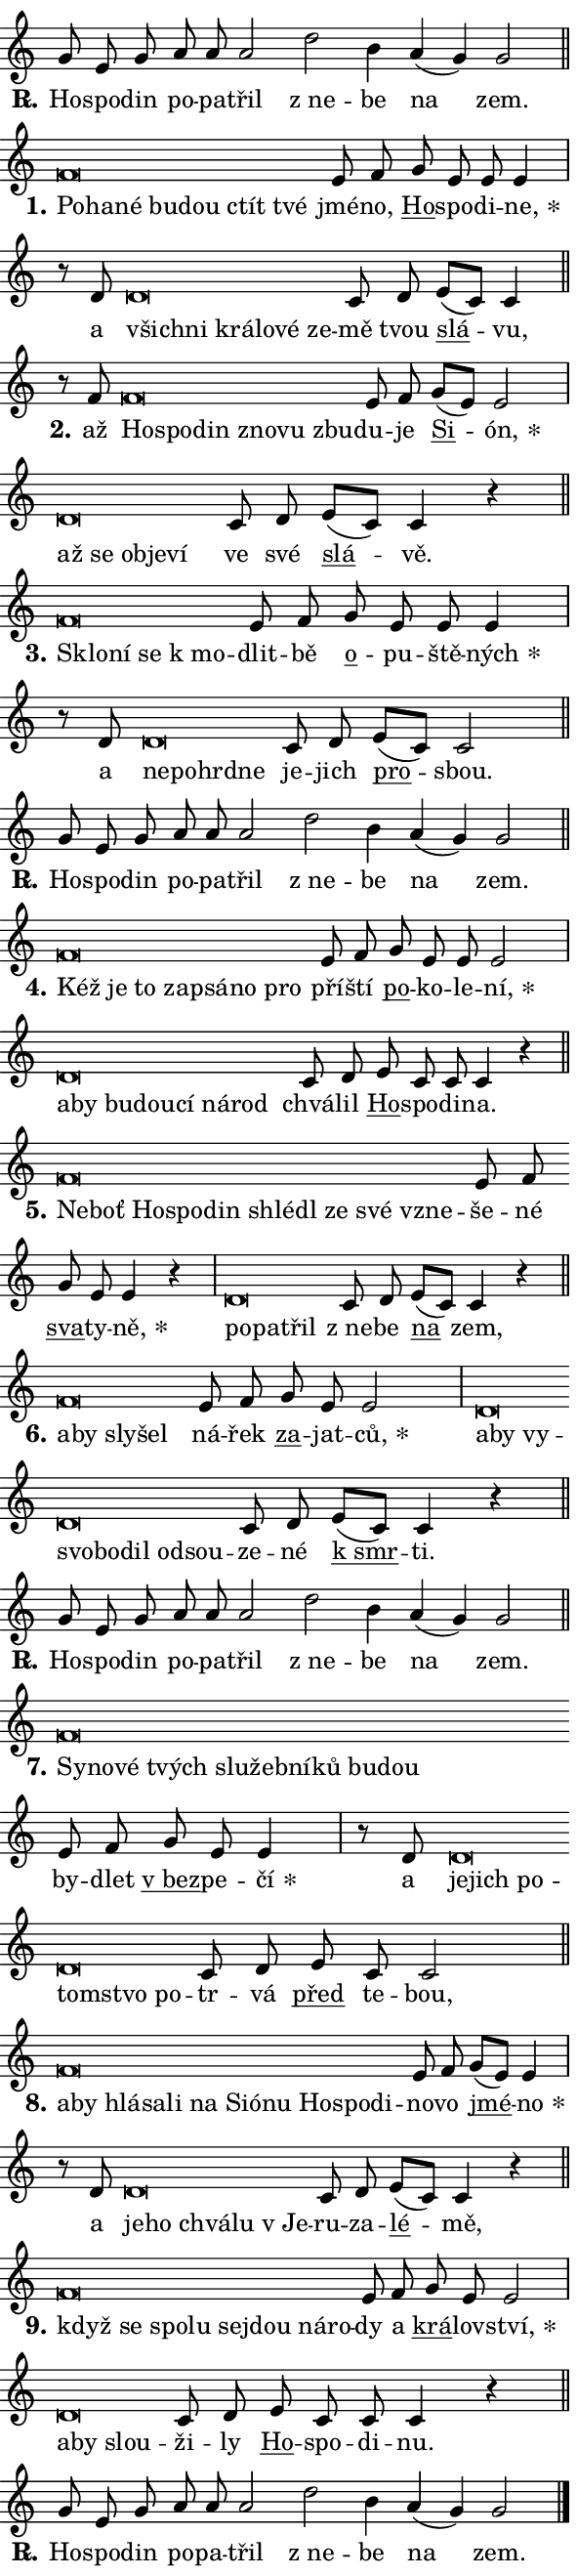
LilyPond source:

\version "2.24.0"
\header { tagline = "" }
\paper {
  indent = 0\cm
  top-margin = 0\cm
  right-margin = 0.13\cm % to fit lyric hyphens
  bottom-margin = 0\cm
  left-margin = 0\cm
  paper-width = 10\cm
  page-breaking = #ly:one-page-breaking
  system-system-spacing.basic-distance = #11
  score-system-spacing.basic-distance = #11
  ragged-last = ##f
}


%% Author: Thomas Morley
%% https://lists.gnu.org/archive/html/lilypond-user/2020-05/msg00002.html
#(define (line-position grob)
"Returns position of @var[grob} in current system:
   @code{'start}, if at first time-step
   @code{'end}, if at last time-step
   @code{'middle} otherwise
"
  (let* ((col (ly:item-get-column grob))
         (ln (ly:grob-object col 'left-neighbor))
         (rn (ly:grob-object col 'right-neighbor))
         (col-to-check-left (if (ly:grob? ln) ln col))
         (col-to-check-right (if (ly:grob? rn) rn col))
         (break-dir-left
           (and
             (ly:grob-property col-to-check-left 'non-musical #f)
             (ly:item-break-dir col-to-check-left)))
         (break-dir-right
           (and
             (ly:grob-property col-to-check-right 'non-musical #f)
             (ly:item-break-dir col-to-check-right))))
        (cond ((eqv? 1 break-dir-left) 'start)
              ((eqv? -1 break-dir-right) 'end)
              (else 'middle))))

#(define (tranparent-at-line-position vctor)
  (lambda (grob)
  "Relying on @code{line-position} select the relevant enry from @var{vctor}.
Used to determine transparency,"
    (case (line-position grob)
      ((end) (not (vector-ref vctor 0)))
      ((middle) (not (vector-ref vctor 1)))
      ((start) (not (vector-ref vctor 2))))))

noteHeadBreakVisibility =
#(define-music-function (break-visibility)(vector?)
"Makes @code{NoteHead}s transparent relying on @var{break-visibility}"
#{
  \override NoteHead.transparent =
    #(tranparent-at-line-position break-visibility)
#})

#(define delete-ledgers-for-transparent-note-heads
  (lambda (grob)
    "Reads whether a @code{NoteHead} is transparent.
If so this @code{NoteHead} is removed from @code{'note-heads} from
@var{grob}, which is supposed to be @code{LedgerLineSpanner}.
As a result ledgers are not printed for this @code{NoteHead}"
    (let* ((nhds-array (ly:grob-object grob 'note-heads))
           (nhds-list
             (if (ly:grob-array? nhds-array)
                 (ly:grob-array->list nhds-array)
                 '()))
           ;; Relies on the transparent-property being done before
           ;; Staff.LedgerLineSpanner.after-line-breaking is executed.
           ;; This is fragile ...
           (to-keep
             (remove
               (lambda (nhd)
                 (ly:grob-property nhd 'transparent #f))
               nhds-list)))
      ;; TODO find a better method to iterate over grob-arrays, similiar
      ;; to filter/remove etc for lists
      ;; For now rebuilt from scratch
      (set! (ly:grob-object grob 'note-heads)  '())
      (for-each
        (lambda (nhd)
          (ly:pointer-group-interface::add-grob grob 'note-heads nhd))
        to-keep))))

squashNotes = {
  \override NoteHead.X-extent = #'(-0.2 . 0.2)
  \override NoteHead.Y-extent = #'(-0.75 . 0)
  \override NoteHead.stencil =
    #(lambda (grob)
       (let ((pos (ly:grob-property grob 'staff-position)))
         (begin
           (if (< pos -7) (display "ERROR: Lower brevis then expected\n") (display ""))
           (if (<= pos -6) ly:text-interface::print ly:note-head::print))))
}
unSquashNotes = {
  \revert NoteHead.X-extent
  \revert NoteHead.Y-extent
  \revert NoteHead.stencil
}

hideNotes = \noteHeadBreakVisibility #begin-of-line-visible
unHideNotes = \noteHeadBreakVisibility #all-visible

% work-around for resetting accidentals
% https://lilypond.org/doc/v2.23/Documentation/notation/displaying-rhythms#unmetered-music
cadenzaMeasure = {
  \cadenzaOff
  \partial 1024 s1024
  \cadenzaOn
}

#(define-markup-command (accent layout props text) (markup?)
  "Underline accented syllable"
  (interpret-markup layout props
    #{\markup \override #'(offset . 4.3) \underline { #text }#}))

responsum = \markup \concat {
  "R" \hspace #-1.05 \path #0.1 #'((moveto 0 0.07) (lineto 0.9 0.8)) \hspace #0.05 "."
}

spaceSize = #0.6828661417322834 % exact space size for TeX Gyre Schola

\layout {
  \context {
    \Staff
    \remove "Time_signature_engraver"
    \override LedgerLineSpanner.after-line-breaking = #delete-ledgers-for-transparent-note-heads
  }
  \context {
    \Lyrics {
      \override LyricSpace.minimum-distance = \spaceSize
      \override LyricText.font-name = #"TeX Gyre Schola"
      \override LyricText.font-size = 1
      \override StanzaNumber.font-name = #"TeX Gyre Schola Bold"
      \override StanzaNumber.font-size = 1
    }
  }
  \context {
    \Score 
    \override NoteHead.text =
      #(lambda (grob) 
        (let ((pos (ly:grob-property grob 'staff-position)))
          #{\markup {
            \combine
              \halign #-0.55 \raise #(if (= pos -6) 0 0.5) \override #'(thickness . 2) \draw-line #'(3.2 . 0)
              \musicglyph "noteheads.sM1"
          }#}))
  }
}

% magnetic-lyrics.ily
%
%   written by
%     Jean Abou Samra <jean@abou-samra.fr>
%     Werner Lemberg <wl@gnu.org>
%
%   adapted by
%     Jiri Hon <jiri.hon@gmail.com>
%
% Version 2022-Apr-15

% https://www.mail-archive.com/lilypond-user@gnu.org/msg149350.html

#(define (Left_hyphen_pointer_engraver context)
   "Collect syllable-hyphen-syllable occurrences in lyrics and store
them in properties.  This engraver only looks to the left.  For
example, if the lyrics input is @code{foo -- bar}, it does the
following.

@itemize @bullet
@item
Set the @code{text} property of the @code{LyricHyphen} grob between
@q{foo} and @q{bar} to @code{foo}.

@item
Set the @code{left-hyphen} property of the @code{LyricText} grob with
text @q{foo} to the @code{LyricHyphen} grob between @q{foo} and
@q{bar}.
@end itemize

Use this auxiliary engraver in combination with the
@code{lyric-@/text::@/apply-@/magnetic-@/offset!} hook."
   (let ((hyphen #f)
         (text #f))
     (make-engraver
      (acknowledgers
       ((lyric-syllable-interface engraver grob source-engraver)
        (set! text grob)))
      (end-acknowledgers
       ((lyric-hyphen-interface engraver grob source-engraver)
        ;(when (not (grob::has-interface grob 'lyric-space-interface))
          (set! hyphen grob)));)
      ((stop-translation-timestep engraver)
       (when (and text hyphen)
         (ly:grob-set-object! text 'left-hyphen hyphen))
       (set! text #f)
       (set! hyphen #f)))))

#(define (lyric-text::apply-magnetic-offset! grob)
   "If the space between two syllables is less than the value in
property @code{LyricText@/.details@/.squash-threshold}, move the right
syllable to the left so that it gets concatenated with the left
syllable.

Use this function as a hook for
@code{LyricText@/.after-@/line-@/breaking} if the
@code{Left_@/hyphen_@/pointer_@/engraver} is active."
   (let ((hyphen (ly:grob-object grob 'left-hyphen #f)))
     (when hyphen
       (let ((left-text (ly:spanner-bound hyphen LEFT)))
         (when (grob::has-interface left-text 'lyric-syllable-interface)
           (let* ((common (ly:grob-common-refpoint grob left-text X))
                  (this-x-ext (ly:grob-extent grob common X))
                  (left-x-ext
                   (begin
                     ;; Trigger magnetism for left-text.
                     (ly:grob-property left-text 'after-line-breaking)
                     (ly:grob-extent left-text common X)))
                  ;; `delta` is the gap width between two syllables.
                  (delta (- (interval-start this-x-ext)
                            (interval-end left-x-ext)))
                  (details (ly:grob-property grob 'details))
                  (threshold (assoc-get 'squash-threshold details 0.2)))
             (when (< delta threshold)
               (let* (;; We have to manipulate the input text so that
                      ;; ligatures crossing syllable boundaries are not
                      ;; disabled.  For languages based on the Latin
                      ;; script this is essentially a beautification.
                      ;; However, for non-Western scripts it can be a
                      ;; necessity.
                      (lt (ly:grob-property left-text 'text))
                      (rt (ly:grob-property grob 'text))
                      (is-space (grob::has-interface hyphen 'lyric-space-interface))
                      (space (if is-space " " ""))
                      (extra-delta (if is-space spaceSize 0))
                      ;; Append new syllable.
                      (ltrt-space (if (and (string? lt) (string? rt))
                                (string-append lt space rt)
                                (make-concat-markup (list lt space rt))))
                      ;; Right-align `ltrt` to the right side.
                      (ltrt-space-markup (grob-interpret-markup
                               grob
                               (make-translate-markup
                                (cons (interval-length this-x-ext) 0)
                                (make-right-align-markup ltrt-space)))))
                 (begin
                   ;; Don't print `left-text`.
                   (ly:grob-set-property! left-text 'stencil #f)
                   ;; Set text and stencil (which holds all collected
                   ;; syllables so far) and shift it to the left.
                   (ly:grob-set-property! grob 'text ltrt-space)
                   (ly:grob-set-property! grob 'stencil ltrt-space-markup)
                   (ly:grob-translate-axis! grob (- (- delta extra-delta)) X))))))))))


#(define (lyric-hyphen::displace-bounds-first grob)
   ;; Make very sure this callback isn't triggered too early.
   (let ((left (ly:spanner-bound grob LEFT))
         (right (ly:spanner-bound grob RIGHT)))
     (ly:grob-property left 'after-line-breaking)
     (ly:grob-property right 'after-line-breaking)
     (ly:lyric-hyphen::print grob)))

squashThreshold = #0.4

\layout {
  \context {
    \Lyrics
    \consists #Left_hyphen_pointer_engraver
    \override LyricText.after-line-breaking =
      #lyric-text::apply-magnetic-offset!
    \override LyricHyphen.stencil = #lyric-hyphen::displace-bounds-first
    \override LyricText.details.squash-threshold = \squashThreshold
    \override LyricHyphen.minimum-distance = 0
    \override LyricHyphen.minimum-length = \squashThreshold
  }
}

squashText = \override LyricText.details.squash-threshold = 9999
unSquashText = \override LyricText.details.squash-threshold = \squashThreshold

leftText = \override LyricText.self-alignment-X = #LEFT
unLeftText = \revert LyricText.self-alignment-X

starOffset = #(lambda (grob) 
                (let ((x_offset (ly:self-alignment-interface::aligned-on-x-parent grob)))
                  (if (= x_offset 0) 0 (+ x_offset 1.2))))

star = #(define-music-function (syllable)(string?)
"Append star separator at the end of a syllable"
#{
  \once \override LyricText.X-offset = #starOffset
  \lyricmode { \markup {
    #syllable
    \override #'((font-name . "TeX Gyre Schola Bold")) \hspace #0.2 \lower #0.65 \larger "*"
  } }
#})

starAccent = #(define-music-function (syllable)(string?)
"Append star separator at the end of a syllable and make accent"
#{
  \once \override LyricText.X-offset = #starOffset
  \lyricmode { \markup {
    \accent #syllable
    \override #'((font-name . "TeX Gyre Schola Bold")) \hspace #0.2 \lower #0.65 \larger "*"
  } }
#})

breath = #(define-music-function (syllable)(string?)
"Append breathing indicator at the end of a syllable"
#{
  \lyricmode { \markup { #syllable "+" } }
#})

optionalBreath = #(define-music-function (syllable)(string?)
"Append optional breathing indicator at the end of a syllable"
#{
  \lyricmode { \markup { #syllable "(+)" } }
#})


\score {
    <<
        \new Voice = "melody" { \cadenzaOn \key c \major \relative { g'8 e g a a a2 \bar "" d b4 \bar "" a( g) g2 \cadenzaMeasure \bar "||" \break } }
        \new Lyrics \lyricsto "melody" { \lyricmode { \set stanza = \responsum
Ho -- spo -- din po -- pa -- třil "z ne" -- be na zem. } }
    >>
    \layout {}
}

\score {
    <<
        \new Voice = "melody" { \cadenzaOn \key c \major \relative { \squashNotes f'\breve*1/16 \hideNotes \breve*1/16 \bar "" \breve*1/16 \bar "" \breve*1/16 \bar "" \breve*1/16 \bar "" \breve*1/16 \breve*1/16 \bar "" \unHideNotes \unSquashNotes e8 f \bar "" g e e e4 \cadenzaMeasure \bar "|" r8 d8 \squashNotes d\breve*1/16 \hideNotes \breve*1/16 \bar "" \breve*1/16 \bar "" \breve*1/16 \bar "" \breve*1/16 \breve*1/16 \bar "" \unHideNotes \unSquashNotes c8 d \bar "" e[( c)] c4 \cadenzaMeasure \bar "||" \break } }
        \new Lyrics \lyricsto "melody" { \lyricmode { \set stanza = "1."
\leftText Po -- \squashText ha -- né bu -- dou ctít tvé \unLeftText \unSquashText jmé -- no, \markup \accent Ho -- spo -- di -- \star ne, a \leftText všich -- \squashText ni krá -- lo -- vé ze -- \unLeftText \unSquashText mě tvou \markup \accent slá -- vu, } }
    >>
    \layout {}
}

\score {
    <<
        \new Voice = "melody" { \cadenzaOn \key c \major \relative { r8 f'8 \squashNotes f\breve*1/16 \hideNotes \breve*1/16 \bar "" \breve*1/16 \bar "" \breve*1/16 \bar "" \breve*1/16 \breve*1/16 \bar "" \unHideNotes \unSquashNotes e8 f \bar "" g[( e)] e2 \cadenzaMeasure \bar "|" \squashNotes d\breve*1/16 \hideNotes \breve*1/16 \bar "" \breve*1/16 \bar "" \breve*1/16 \breve*1/16 \bar "" \unHideNotes \unSquashNotes c8 d \bar "" e[( c)] c4 r \cadenzaMeasure \bar "||" \break } }
        \new Lyrics \lyricsto "melody" { \lyricmode { \set stanza = "2."
až \leftText Ho -- \squashText spo -- din zno -- vu zbu -- \unLeftText \unSquashText du -- je \markup \accent Si -- \star ón, \leftText až \squashText se ob -- je -- ví \unLeftText \unSquashText ve své \markup \accent slá -- vě. } }
    >>
    \layout {}
}

\score {
    <<
        \new Voice = "melody" { \cadenzaOn \key c \major \relative { \squashNotes f'\breve*1/16 \hideNotes \breve*1/16 \bar "" \breve*1/16 \breve*1/16 \bar "" \unHideNotes \unSquashNotes e8 f \bar "" g e e e4 \cadenzaMeasure \bar "|" r8 d8 \squashNotes d\breve*1/16 \hideNotes \breve*1/16 \bar "" \breve*1/16 \breve*1/16 \bar "" \unHideNotes \unSquashNotes c8 d \bar "" e[( c)] c2 \cadenzaMeasure \bar "||" \break } }
        \new Lyrics \lyricsto "melody" { \lyricmode { \set stanza = "3."
\leftText Sklo -- \squashText ní se "k mo" -- \unLeftText \unSquashText dlit -- bě \markup \accent o -- pu -- ště -- \star ných a \leftText ne -- \squashText po -- hrd -- ne \unLeftText \unSquashText je -- jich \markup \accent pro -- sbou. } }
    >>
    \layout {}
}

\score {
    <<
        \new Voice = "melody" { \cadenzaOn \key c \major \relative { g'8 e g a a a2 \bar "" d b4 \bar "" a( g) g2 \cadenzaMeasure \bar "||" \break } }
        \new Lyrics \lyricsto "melody" { \lyricmode { \set stanza = \responsum
Ho -- spo -- din po -- pa -- třil "z ne" -- be na zem. } }
    >>
    \layout {}
}

\score {
    <<
        \new Voice = "melody" { \cadenzaOn \key c \major \relative { \squashNotes f'\breve*1/16 \hideNotes \breve*1/16 \bar "" \breve*1/16 \bar "" \breve*1/16 \bar "" \breve*1/16 \bar "" \breve*1/16 \breve*1/16 \bar "" \unHideNotes \unSquashNotes e8 f \bar "" g e e e2 \cadenzaMeasure \bar "|" \squashNotes d\breve*1/16 \hideNotes \breve*1/16 \bar "" \breve*1/16 \bar "" \breve*1/16 \bar "" \breve*1/16 \bar "" \breve*1/16 \breve*1/16 \bar "" \unHideNotes \unSquashNotes c8 d \bar "" e c c c4 r \cadenzaMeasure \bar "||" \break } }
        \new Lyrics \lyricsto "melody" { \lyricmode { \set stanza = "4."
\leftText Kéž \squashText je to za -- psá -- no pro \unLeftText \unSquashText pří -- ští \markup \accent po -- ko -- le -- \star ní, \leftText a -- \squashText by bu -- dou -- cí ná -- rod \unLeftText \unSquashText chvá -- lil \markup \accent Ho -- spo -- di -- na. } }
    >>
    \layout {}
}

\score {
    <<
        \new Voice = "melody" { \cadenzaOn \key c \major \relative { \squashNotes f'\breve*1/16 \hideNotes \breve*1/16 \bar "" \breve*1/16 \bar "" \breve*1/16 \bar "" \breve*1/16 \bar "" \breve*1/16 \bar "" \breve*1/16 \bar "" \breve*1/16 \bar "" \breve*1/16 \breve*1/16 \bar "" \unHideNotes \unSquashNotes e8 f \bar "" g e e4 r \cadenzaMeasure \bar "|" \squashNotes d\breve*1/16 \hideNotes \breve*1/16 \breve*1/16 \bar "" \unHideNotes \unSquashNotes c8 d \bar "" e[( c)] c4 r \cadenzaMeasure \bar "||" \break } }
        \new Lyrics \lyricsto "melody" { \lyricmode { \set stanza = "5."
\leftText Ne -- \squashText boť Ho -- spo -- din shlé -- dl ze své vzne -- \unLeftText \unSquashText še -- né \markup \accent sva -- ty -- \star ně, \leftText po -- \squashText pa -- třil \unLeftText \unSquashText "z ne" -- be \markup \accent na zem, } }
    >>
    \layout {}
}

\score {
    <<
        \new Voice = "melody" { \cadenzaOn \key c \major \relative { \squashNotes f'\breve*1/16 \hideNotes \breve*1/16 \bar "" \breve*1/16 \breve*1/16 \bar "" \unHideNotes \unSquashNotes e8 f \bar "" g e e2 \cadenzaMeasure \bar "|" \squashNotes d\breve*1/16 \hideNotes \breve*1/16 \bar "" \breve*1/16 \bar "" \breve*1/16 \bar "" \breve*1/16 \bar "" \breve*1/16 \bar "" \breve*1/16 \breve*1/16 \bar "" \unHideNotes \unSquashNotes c8 d \bar "" e[( c)] c4 r \cadenzaMeasure \bar "||" \break } }
        \new Lyrics \lyricsto "melody" { \lyricmode { \set stanza = "6."
\leftText a -- \squashText by sly -- šel \unLeftText \unSquashText ná -- řek \markup \accent za -- jat -- \star ců, \leftText a -- \squashText by vy -- svo -- bo -- dil od -- sou -- \unLeftText \unSquashText ze -- né \markup \accent "k smr" -- ti. } }
    >>
    \layout {}
}

\score {
    <<
        \new Voice = "melody" { \cadenzaOn \key c \major \relative { g'8 e g a a a2 \bar "" d b4 \bar "" a( g) g2 \cadenzaMeasure \bar "||" \break } }
        \new Lyrics \lyricsto "melody" { \lyricmode { \set stanza = \responsum
Ho -- spo -- din po -- pa -- třil "z ne" -- be na zem. } }
    >>
    \layout {}
}

\score {
    <<
        \new Voice = "melody" { \cadenzaOn \key c \major \relative { \squashNotes f'\breve*1/16 \hideNotes \breve*1/16 \bar "" \breve*1/16 \bar "" \breve*1/16 \bar "" \breve*1/16 \bar "" \breve*1/16 \bar "" \breve*1/16 \bar "" \breve*1/16 \bar "" \breve*1/16 \breve*1/16 \bar "" \unHideNotes \unSquashNotes e8 f \bar "" g e e4 \cadenzaMeasure \bar "|" r8 d8 \squashNotes d\breve*1/16 \hideNotes \breve*1/16 \bar "" \breve*1/16 \bar "" \breve*1/16 \bar "" \breve*1/16 \breve*1/16 \bar "" \unHideNotes \unSquashNotes c8 d \bar "" e c c2 \cadenzaMeasure \bar "||" \break } }
        \new Lyrics \lyricsto "melody" { \lyricmode { \set stanza = "7."
\leftText Sy -- \squashText no -- vé tvých slu -- žeb -- ní -- ků bu -- dou \unLeftText \unSquashText by -- dlet \markup \accent "v bez" -- pe -- \star čí a \leftText je -- \squashText jich po -- tom -- stvo po -- \unLeftText \unSquashText tr -- vá \markup \accent před te -- bou, } }
    >>
    \layout {}
}

\score {
    <<
        \new Voice = "melody" { \cadenzaOn \key c \major \relative { \squashNotes f'\breve*1/16 \hideNotes \breve*1/16 \bar "" \breve*1/16 \bar "" \breve*1/16 \bar "" \breve*1/16 \bar "" \breve*1/16 \bar "" \breve*1/16 \bar "" \breve*1/16 \bar "" \breve*1/16 \bar "" \breve*1/16 \bar "" \breve*1/16 \breve*1/16 \bar "" \unHideNotes \unSquashNotes e8 f \bar "" g[( e)] e4 \cadenzaMeasure \bar "|" r8 d8 \squashNotes d\breve*1/16 \hideNotes \breve*1/16 \bar "" \breve*1/16 \bar "" \breve*1/16 \breve*1/16 \bar "" \unHideNotes \unSquashNotes c8 d \bar "" e[( c)] c4 r \cadenzaMeasure \bar "||" \break } }
        \new Lyrics \lyricsto "melody" { \lyricmode { \set stanza = "8."
\leftText a -- \squashText by hlá -- sa -- li na Si -- ó -- nu Ho -- spo -- di -- \unLeftText \unSquashText no -- vo \markup \accent jmé -- \star no a \leftText je -- \squashText ho chvá -- lu "v Je" -- \unLeftText \unSquashText ru -- za -- \markup \accent lé -- mě, } }
    >>
    \layout {}
}

\score {
    <<
        \new Voice = "melody" { \cadenzaOn \key c \major \relative { \squashNotes f'\breve*1/16 \hideNotes \breve*1/16 \bar "" \breve*1/16 \bar "" \breve*1/16 \bar "" \breve*1/16 \bar "" \breve*1/16 \bar "" \breve*1/16 \breve*1/16 \bar "" \unHideNotes \unSquashNotes e8 f \bar "" g e e2 \cadenzaMeasure \bar "|" \squashNotes d\breve*1/16 \hideNotes \breve*1/16 \breve*1/16 \bar "" \unHideNotes \unSquashNotes c8 d \bar "" e c c c4 r \cadenzaMeasure \bar "||" \break } }
        \new Lyrics \lyricsto "melody" { \lyricmode { \set stanza = "9."
\leftText když \squashText se spo -- lu sej -- dou ná -- ro -- \unLeftText \unSquashText dy a \markup \accent krá -- lov -- \star ství, \leftText a -- \squashText by slou -- \unLeftText \unSquashText ži -- ly \markup \accent Ho -- spo -- di -- nu. } }
    >>
    \layout {}
}

\score {
    <<
        \new Voice = "melody" { \cadenzaOn \key c \major \relative { g'8 e g a a a2 \bar "" d b4 \bar "" a( g) g2 \cadenzaMeasure \bar "||" \break } \bar "|." }
        \new Lyrics \lyricsto "melody" { \lyricmode { \set stanza = \responsum
Ho -- spo -- din po -- pa -- třil "z ne" -- be na zem. } }
    >>
    \layout {}
}
